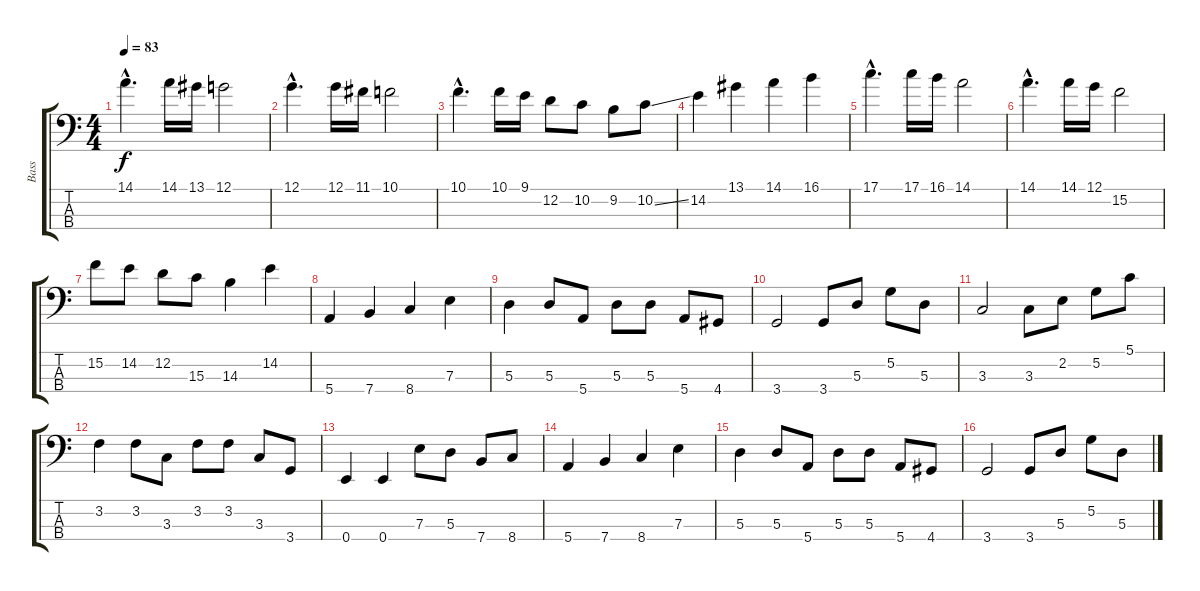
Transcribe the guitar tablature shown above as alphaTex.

\track ("Bass" "Bass") {instrument electricbassfinger}
\staff {score tabs}
\tuning (G2 D2 A1 E1) {hide}
\ts (4 4)
\tempo 83
\clef f4
\ks c
14.1{hac}.4{d dy f} 14.1.16 13.1.16 12.1.2 |
12.1{hac}.4{d} 12.1.16 11.1.16 10.1.2 |
10.1{hac}.4{d} 10.1.16 9.1.16 12.2.8 10.2.8 9.2.8 10.2{ss}.8 |
14.2.4 13.1.4 14.1.4 16.1.4 |
17.1{hac}.4{d} 17.1.16 16.1.16 14.1.2 |
14.1{hac}.4{d} 14.1.16 12.1.16 15.2.2 |
15.2.8 14.2.8 12.2.8 15.3.8 14.3.4 14.2.4 |
5.4.4 7.4.4 8.4.4 7.3.4 |
5.3.4 5.3.8 5.4.8 5.3.8 5.3.8 5.4.8 4.4.8 |
3.4.2 3.4.8 5.3.8 5.2.8 5.3.8 |
3.3.2 3.3.8 2.2.8 5.2.8 5.1.8 |
3.2.4 3.2.8 3.3.8 3.2.8 3.2.8 3.3.8 3.4.8 |
0.4.4 0.4.4 7.3.8 5.3.8 7.4.8 8.4.8 |
5.4.4 7.4.4 8.4.4 7.3.4 |
5.3.4 5.3.8 5.4.8 5.3.8 5.3.8 5.4.8 4.4.8 |
3.4.2 3.4.8 5.3.8 5.2.8 5.3.8
